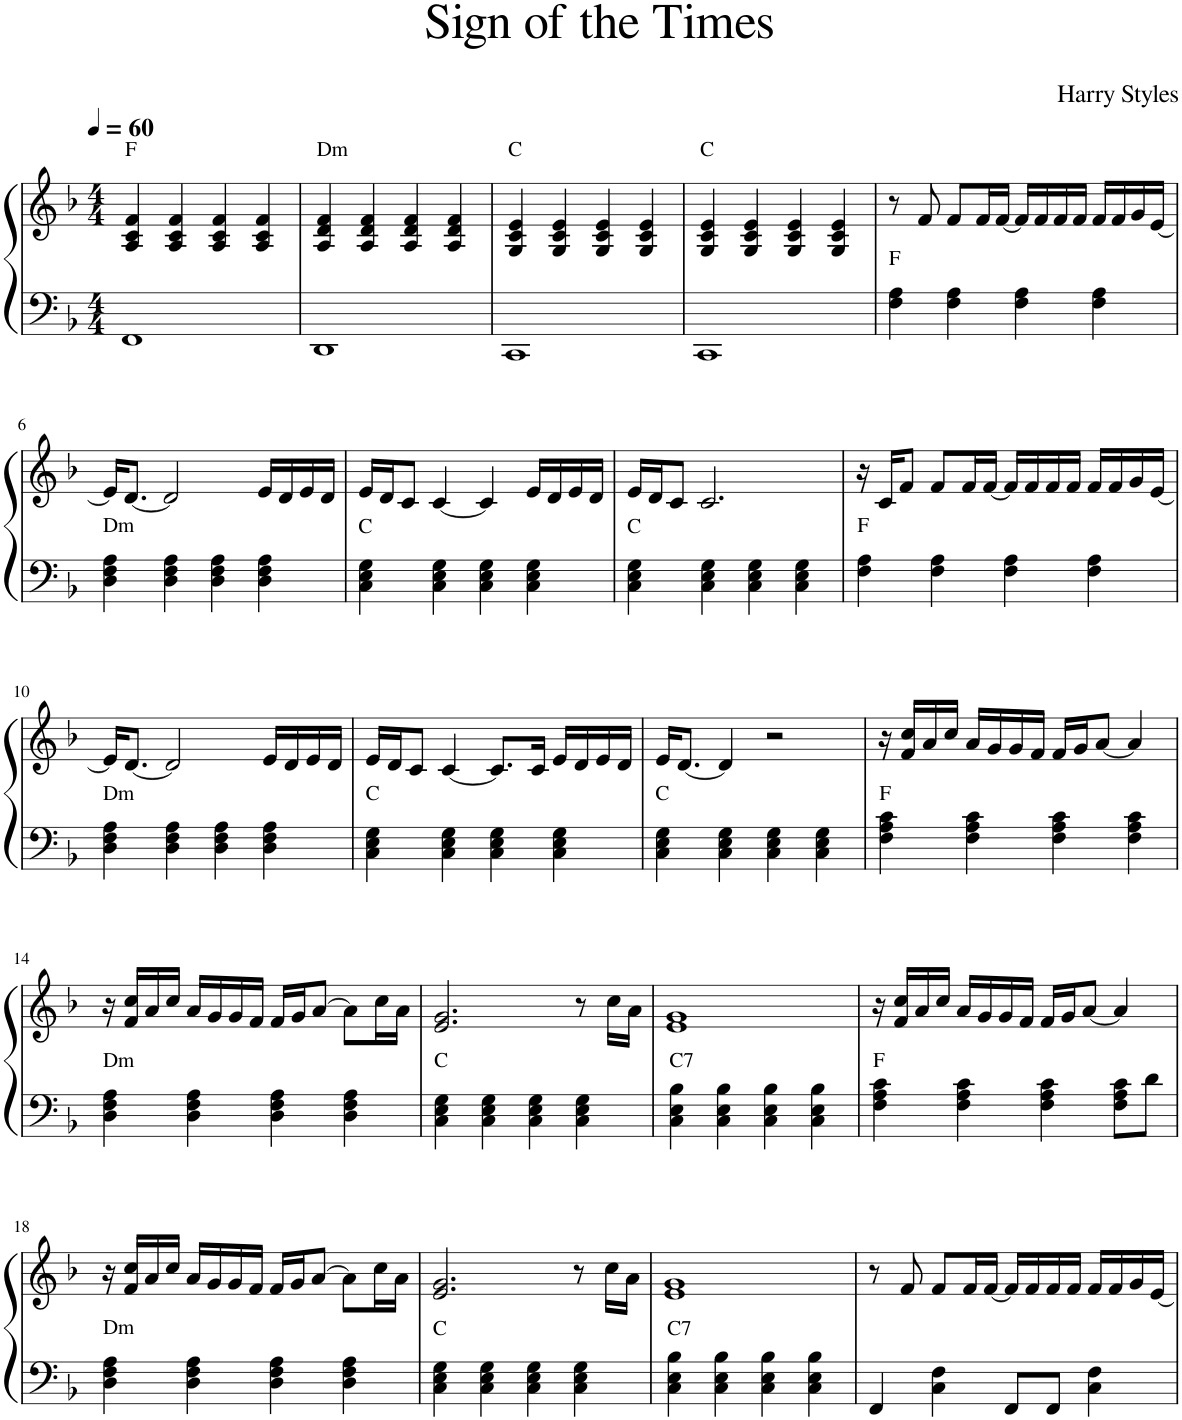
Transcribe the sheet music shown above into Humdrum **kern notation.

**kern	**kern
*part1	*part1
*staff2	*staff1
*I"Piano	*
*I'Pno.	*
*clefF4	*clefG2
*k[b-]	*k[b-]
*M4/4	*M4/4
*MM60	*MM60
=1	=1
!	!LO:TX:a:t=F
1FF	4A/ 4c/ 4f/
.	4A/ 4c/ 4f/
.	4A/ 4c/ 4f/
.	4A/ 4c/ 4f/
=2	=2
!	!LO:TX:a:t=Dm
1DD	4A/ 4d/ 4f/
.	4A/ 4d/ 4f/
.	4A/ 4d/ 4f/
.	4A/ 4d/ 4f/
=3	=3
!	!LO:TX:a:t=C
1CC	4G/ 4c/ 4e/
.	4G/ 4c/ 4e/
.	4G/ 4c/ 4e/
.	4G/ 4c/ 4e/
=4	=4
!	!LO:TX:a:t=C
1CC	4G/ 4c/ 4e/
.	4G/ 4c/ 4e/
.	4G/ 4c/ 4e/
.	4G/ 4c/ 4e/
=5	=5
!LO:TX:a:t=F	!
4F\ 4A\	8r
.	8f/
4F\ 4A\	8f/L
.	16f/L
.	[16f/JJ
4F\ 4A\	16f/LL]
.	16f/
.	16f/
.	16f/JJ
4F\ 4A\	16f/LL
.	16f/
.	16g/
.	[16e/JJ
!!LO:LB:g=z
=6	=6
!LO:TX:a:t=Dm	!
4D\ 4F\ 4A\	16e/KL]
.	[8.d/J
4D\ 4F\ 4A\	2d/]
4D\ 4F\ 4A\	.
4D\ 4F\ 4A\	16e/LL
.	16d/
.	16e/
.	16d/JJ
=7	=7
!LO:TX:a:t=C	!
4C\ 4E\ 4G\	16e/LL
.	16d/J
.	8c/J
4C\ 4E\ 4G\	[4c/
4C\ 4E\ 4G\	4c/]
4C\ 4E\ 4G\	16e/LL
.	16d/
.	16e/
.	16d/JJ
=8	=8
!LO:TX:a:t=C	!
4C\ 4E\ 4G\	16e/LL
.	16d/J
.	8c/J
4C\ 4E\ 4G\	2.c/
4C\ 4E\ 4G\	.
4C\ 4E\ 4G\	.
=9	=9
!LO:TX:a:t=F	!
4F\ 4A\	16r
.	16c/KL
.	8f/J
4F\ 4A\	8f/L
.	16f/L
.	[16f/JJ
4F\ 4A\	16f/LL]
.	16f/
.	16f/
.	16f/JJ
4F\ 4A\	16f/LL
.	16f/
.	16g/
.	[16e/JJ
!!LO:LB:g=z
=10	=10
!LO:TX:a:t=Dm	!
4D\ 4F\ 4A\	16e/KL]
.	[8.d/J
4D\ 4F\ 4A\	2d/]
4D\ 4F\ 4A\	.
4D\ 4F\ 4A\	16e/LL
.	16d/
.	16e/
.	16d/JJ
=11	=11
!LO:TX:a:t=C	!
4C\ 4E\ 4G\	16e/LL
.	16d/J
.	8c/J
4C\ 4E\ 4G\	[4c/
4C\ 4E\ 4G\	8.c/L]
.	16c/Jk
4C\ 4E\ 4G\	16e/LL
.	16d/
.	16e/
.	16d/JJ
=12	=12
!LO:TX:a:t=C	!
4C\ 4E\ 4G\	16e/KL
.	[8.d/J
4C\ 4E\ 4G\	4d/]
4C\ 4E\ 4G\	2r
4C\ 4E\ 4G\	.
=13	=13
!LO:TX:a:t=F	!
4F\ 4A\ 4c\	16r
.	16f/ 16cc/LL
.	16a/
.	16cc/JJ
4F\ 4A\ 4c\	16a/LL
.	16g/
.	16g/
.	16f/JJ
4F\ 4A\ 4c\	16f/LL
.	16g/J
.	[8a/J
4F\ 4A\ 4c\	4a/]
!!LO:LB:g=z
=14	=14
!LO:TX:a:t=Dm	!
4D\ 4F\ 4A\	16r
.	16f/ 16cc/LL
.	16a/
.	16cc/JJ
4D\ 4F\ 4A\	16a/LL
.	16g/
.	16g/
.	16f/JJ
4D\ 4F\ 4A\	16f/LL
.	16g/J
.	[8a/J
4D\ 4F\ 4A\	8a\L]
.	16cc\L
.	16a\JJ
=15	=15
!LO:TX:a:t=C	!
4C\ 4E\ 4G\	2.e/ 2.g/
4C\ 4E\ 4G\	.
4C\ 4E\ 4G\	.
4C\ 4E\ 4G\	8r
.	16cc\LL
.	16a\JJ
=16	=16
!LO:TX:a:t=C7	!
4C\ 4E\ 4B-\	1e 1g
4C\ 4E\ 4B-\	.
4C\ 4E\ 4B-\	.
4C\ 4E\ 4B-\	.
=17	=17
!LO:TX:a:t=F	!
4F\ 4A\ 4c\	16r
.	16f/ 16cc/LL
.	16a/
.	16cc/JJ
4F\ 4A\ 4c\	16a/LL
.	16g/
.	16g/
.	16f/JJ
4F\ 4A\ 4c\	16f/LL
.	16g/J
.	[8a/J
8F\ 8A\ 8c\L	4a/]
8d\J	.
!!LO:LB:g=z
=18	=18
!LO:TX:a:t=Dm	!
4D\ 4F\ 4A\	16r
.	16f/ 16cc/LL
.	16a/
.	16cc/JJ
4D\ 4F\ 4A\	16a/LL
.	16g/
.	16g/
.	16f/JJ
4D\ 4F\ 4A\	16f/LL
.	16g/J
.	[8a/J
4D\ 4F\ 4A\	8a\L]
.	16cc\L
.	16a\JJ
=19	=19
!LO:TX:a:t=C	!
4C\ 4E\ 4G\	2.e/ 2.g/
4C\ 4E\ 4G\	.
4C\ 4E\ 4G\	.
4C\ 4E\ 4G\	8r
.	16cc\LL
.	16a\JJ
=20	=20
!LO:TX:a:t=C7	!
4C\ 4E\ 4B-\	1e 1g
4C\ 4E\ 4B-\	.
4C\ 4E\ 4B-\	.
4C\ 4E\ 4B-\	.
=21	=21
4FF/	8r
.	8f/
4C\ 4F\	8f/L
.	16f/L
.	[16f/JJ
8FF/L	16f/LL]
.	16f/
8FF/J	16f/
.	16f/JJ
4C\ 4F\	16f/LL
.	16f/
.	16g/
.	[16e/JJ
=	=
*-	*-
